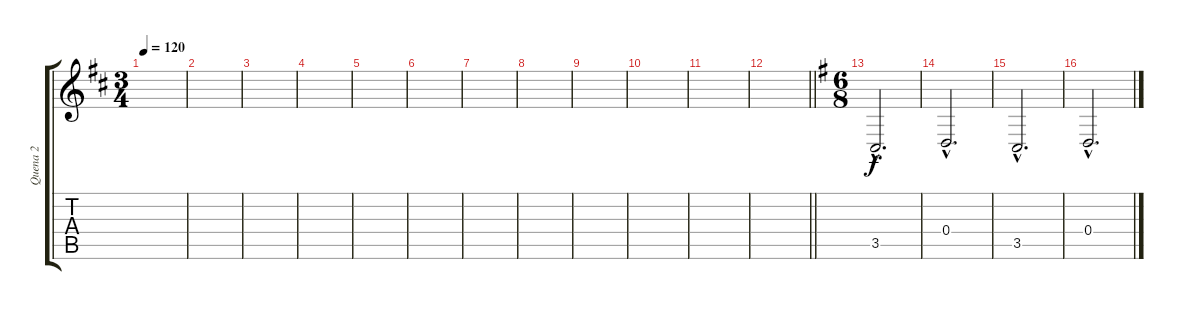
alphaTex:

\track ("Quena 2" "Quena 2") {instrument panflute}
\staff {score tabs}
\tuning (E4 B3 G3 D3 A2 E2) {hide}
\ts (3 4)
\tempo 120
\clef g2
\ks d
|
|
|
|
|
|
|
|
|
|
|
\barLineRight lightlight
|
\ts (6 8)
\ks g
3.5{hac}.2{d} |
0.4{hac}.2{d} |
3.5{hac}.2{d} |
0.4{hac}.2{d}
